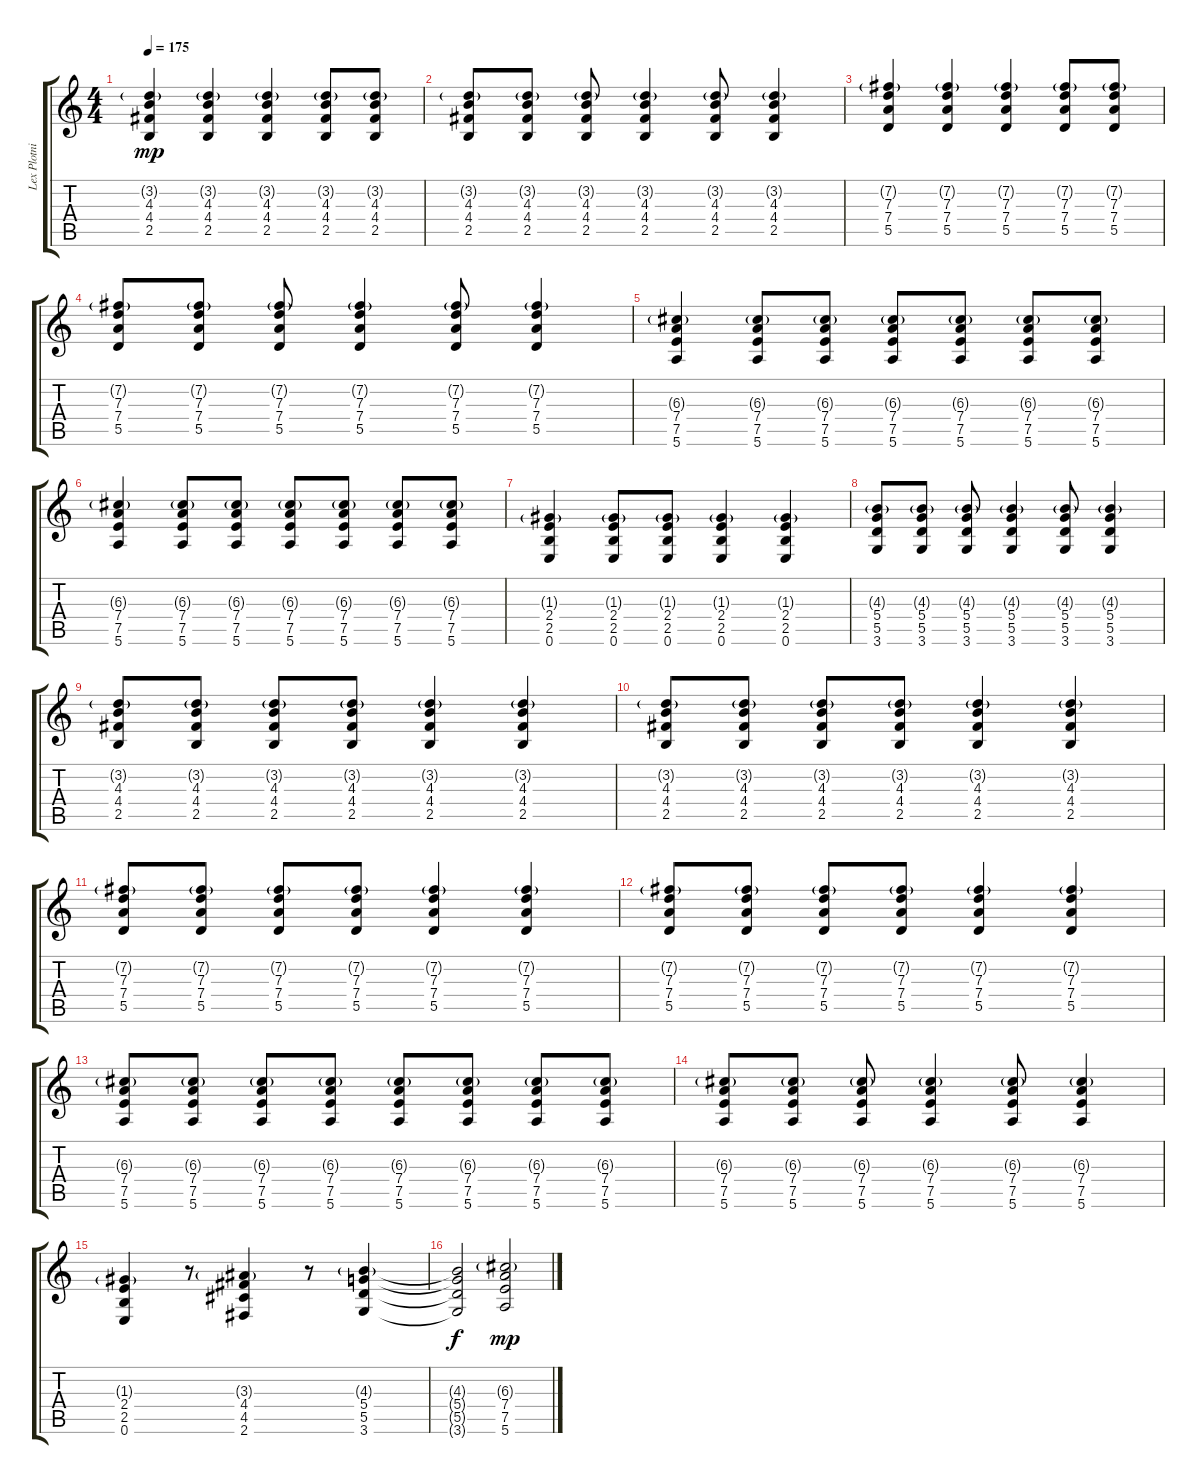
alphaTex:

\track ("Lex Plotnikoff" "Lex Plotni") {instrument distortionguitar}
\staff {score tabs}
\tuning (E4 B3 G3 D3 A2 E2) {hide}
\ts (4 4)
\tempo 175
\clef g2
\ks c
(3.2{g} 4.3 4.4 2.5).4{dy mp} (3.2{g} 4.3 4.4 2.5).4 (3.2{g} 4.3 4.4 2.5).4 (3.2{g} 4.3 4.4 2.5).8 (3.2{g} 4.3 4.4 2.5).8 |
(3.2{g} 4.3 4.4 2.5).8 (3.2{g} 4.3 4.4 2.5).8 (3.2{g} 4.3 4.4 2.5).8 (3.2{g} 4.3 4.4 2.5).4 (3.2{g} 4.3 4.4 2.5).8 (3.2{g} 4.3 4.4 2.5).4 |
(7.2{g} 7.3 7.4 5.5).4 (7.2{g} 7.3 7.4 5.5).4 (7.2{g} 7.3 7.4 5.5).4 (7.2{g} 7.3 7.4 5.5).8 (7.2{g} 7.3 7.4 5.5).8 |
(7.2{g} 7.3 7.4 5.5).8 (7.2{g} 7.3 7.4 5.5).8 (7.2{g} 7.3 7.4 5.5).8 (7.2{g} 7.3 7.4 5.5).4 (7.2{g} 7.3 7.4 5.5).8 (7.2{g} 7.3 7.4 5.5).4 |
(6.3{g} 7.4 7.5 5.6).4 (6.3{g} 7.4 7.5 5.6).8 (6.3{g} 7.4 7.5 5.6).8 (6.3{g} 7.4 7.5 5.6).8 (6.3{g} 7.4 7.5 5.6).8 (6.3{g} 7.4 7.5 5.6).8 (6.3{g} 7.4 7.5 5.6).8 |
(6.3{g} 7.4 7.5 5.6).4 (6.3{g} 7.4 7.5 5.6).8 (6.3{g} 7.4 7.5 5.6).8 (6.3{g} 7.4 7.5 5.6).8 (6.3{g} 7.4 7.5 5.6).8 (6.3{g} 7.4 7.5 5.6).8 (6.3{g} 7.4 7.5 5.6).8 |
(1.3{g} 2.4 2.5 0.6).4 (1.3{g} 2.4 2.5 0.6).8 (1.3{g} 2.4 2.5 0.6).8 (1.3{g} 2.4 2.5 0.6).4 (1.3{g} 2.4 2.5 0.6).4 |
(4.3{g} 5.4 5.5 3.6).8 (4.3{g} 5.4 5.5 3.6).8 (4.3{g} 5.4 5.5 3.6).8 (4.3{g} 5.4 5.5 3.6).4 (4.3{g} 5.4 5.5 3.6).8 (4.3{g} 5.4 5.5 3.6).4 |
(3.2{g} 4.3 4.4 2.5).8 (3.2{g} 4.3 4.4 2.5).8 (3.2{g} 4.3 4.4 2.5).8 (3.2{g} 4.3 4.4 2.5).8 (3.2{g} 4.3 4.4 2.5).4 (3.2{g} 4.3 4.4 2.5).4 |
(3.2{g} 4.3 4.4 2.5).8 (3.2{g} 4.3 4.4 2.5).8 (3.2{g} 4.3 4.4 2.5).8 (3.2{g} 4.3 4.4 2.5).8 (3.2{g} 4.3 4.4 2.5).4 (3.2{g} 4.3 4.4 2.5).4 |
(7.2{g} 7.3 7.4 5.5).8 (7.2{g} 7.3 7.4 5.5).8 (7.2{g} 7.3 7.4 5.5).8 (7.2{g} 7.3 7.4 5.5).8 (7.2{g} 7.3 7.4 5.5).4 (7.2{g} 7.3 7.4 5.5).4 |
(7.2{g} 7.3 7.4 5.5).8 (7.2{g} 7.3 7.4 5.5).8 (7.2{g} 7.3 7.4 5.5).8 (7.2{g} 7.3 7.4 5.5).8 (7.2{g} 7.3 7.4 5.5).4 (7.2{g} 7.3 7.4 5.5).4 |
(6.3{g} 7.4 7.5 5.6).8 (6.3{g} 7.4 7.5 5.6).8 (6.3{g} 7.4 7.5 5.6).8 (6.3{g} 7.4 7.5 5.6).8 (6.3{g} 7.4 7.5 5.6).8 (6.3{g} 7.4 7.5 5.6).8 (6.3{g} 7.4 7.5 5.6).8 (6.3{g} 7.4 7.5 5.6).8 |
(6.3{g} 7.4 7.5 5.6).8 (6.3{g} 7.4 7.5 5.6).8 (6.3{g} 7.4 7.5 5.6).8 (6.3{g} 7.4 7.5 5.6).4 (6.3{g} 7.4 7.5 5.6).8 (6.3{g} 7.4 7.5 5.6).4 |
(1.3{g} 2.4 2.5 0.6).4 r.8 (3.3{g} 4.4 4.5 2.6).4 r.8 (4.3{g} 5.4 5.5 3.6).4 |
(4.3{t} 5.4{t} 5.5{t} 3.6{t}).2{dy f} (6.3{g} 7.4 7.5 5.6).2{dy mp}
